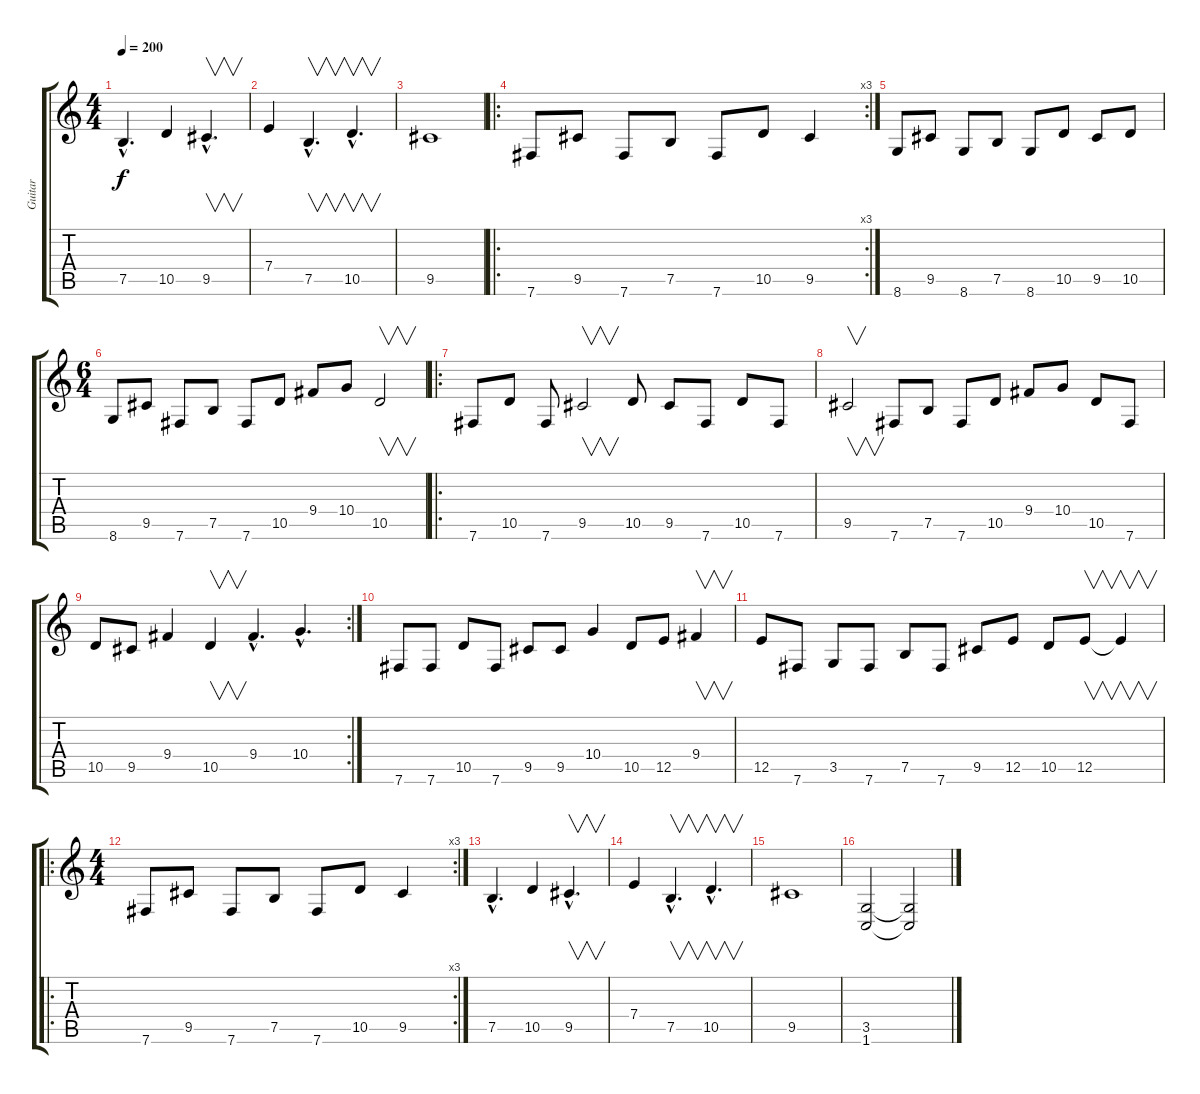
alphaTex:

\track ("Guitar" "Guitar") {instrument distortionguitar}
\staff {score tabs}
\tuning (B3 Gb3 D3 A2 E2 B1) {hide}
\ts (4 4)
\tempo 200
\clef g2
\ks c
7.5{hac}.4{d dy f} 10.5.4 9.5{hac}.4{v d} |
7.4.4 7.5{hac}.4{v d} 10.5{hac}.4{v d} |
9.5.1 |
\ro
\rc 3
7.6.8 9.5.8 7.6.8 7.5.8 7.6.8 10.5.8 9.5.4 |
8.6.8 9.5.8 8.6.8 7.5.8 8.6.8 10.5.8 9.5.8 10.5.8 |
\ts (6 4)
8.6.8 9.5.8 7.6.8 7.5.8 7.6.8 10.5.8 9.4.8 10.4.8 10.5.2{v} |
\ro
7.6.8 10.5.8 7.6.8 9.5.2{v} 10.5.8 9.5.8 7.6.8 10.5.8 7.6.8 |
9.5.2{v} 7.6.8 7.5.8 7.6.8 10.5.8 9.4.8 10.4.8 10.5.8 7.6.8 |
\rc 2
10.5.8 9.5.8 9.4.4 10.5.4{v} 9.4{hac}.4{d} 10.4{hac}.4{d} |
7.6.8 7.6.8 10.5.8 7.6.8 9.5.8 9.5.8 10.4.4 10.5.8 12.5.8 9.4.4{v} |
12.5.8 7.6.8 3.5.8 7.6.8 7.5.8 7.6.8 9.5.8 12.5.8 10.5.8 12.5.8{v} 12.5{t}.4{v} |
\ro
\rc 3
\ts (4 4)
7.6.8 9.5.8 7.6.8 7.5.8 7.6.8 10.5.8 9.5.4 |
7.5{hac}.4{d} 10.5.4 9.5{hac}.4{v d} |
7.4.4 7.5{hac}.4{v d} 10.5{hac}.4{v d} |
9.5.1 |
(3.5 1.6).2 (3.5{t} 1.6{t}).2
